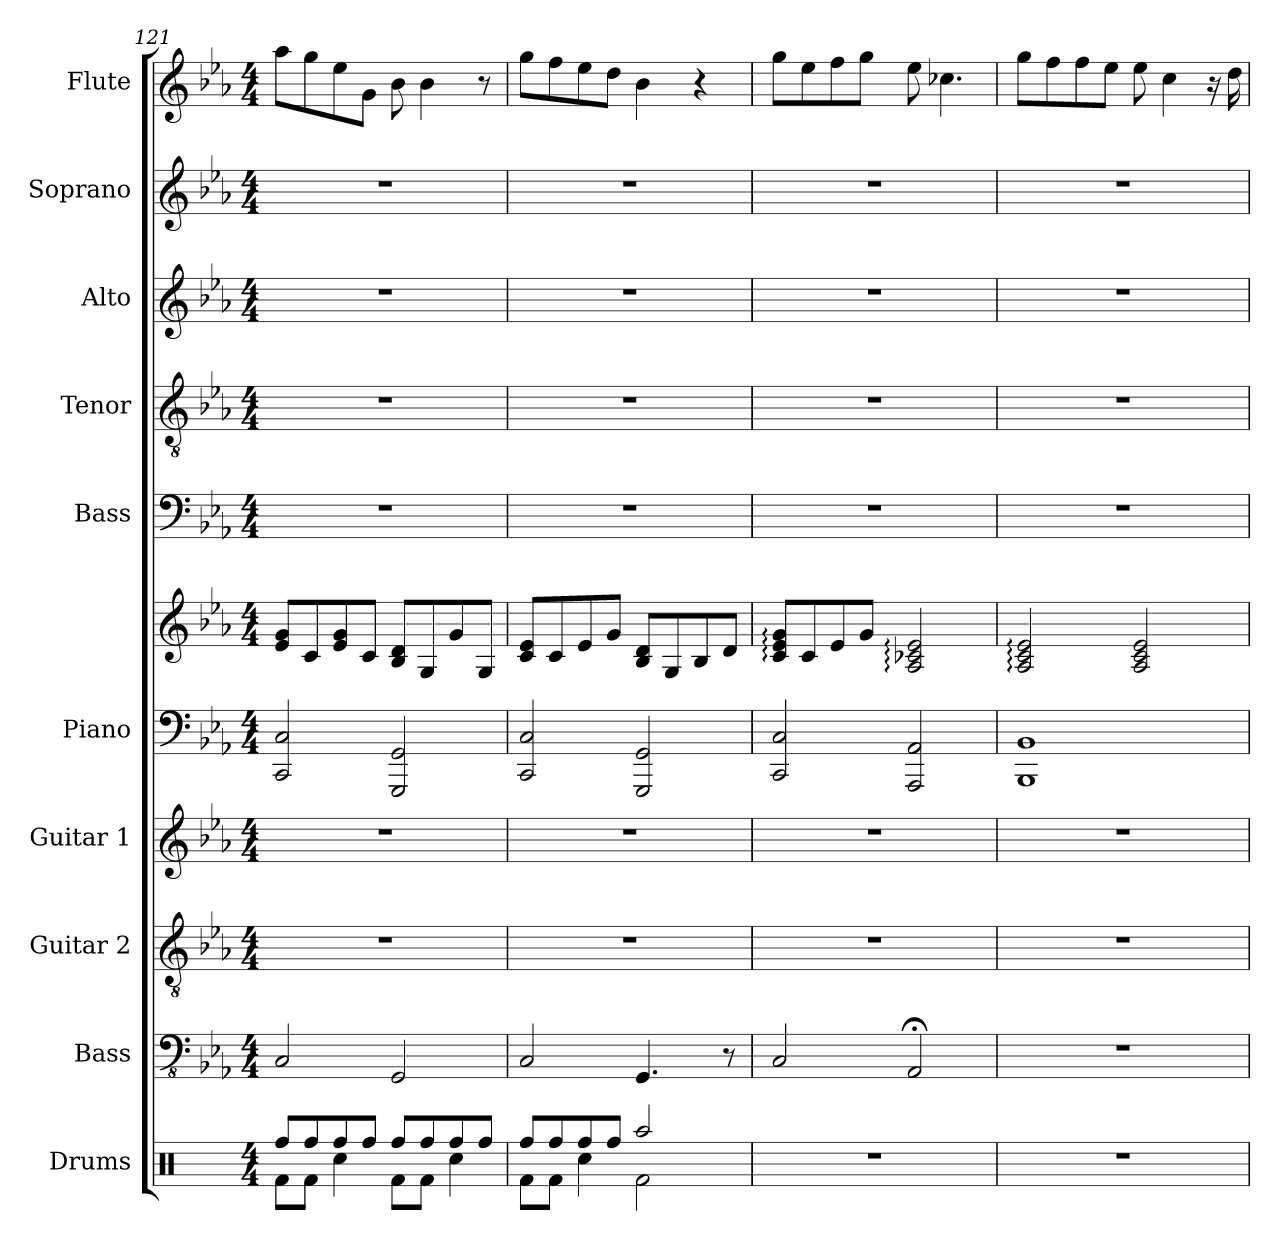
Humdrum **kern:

**kern	**kern	**kern	**kern	**kern	**kern	**kern	**kern	**kern	**kern	**kern
*part10	*part9	*part8	*part7	*part6	*part6	*part5	*part4	*part3	*part2	*part1
*staff11	*staff10	*staff9	*staff8	*staff7	*staff6	*staff5	*staff4	*staff3	*staff2	*staff1
*I"Drums	*I"Bass	*I"Guitar 2	*I"Guitar 1	*I"Piano	*	*I"Bass	*I"Tenor	*I"Alto	*I"Soprano	*I"Flute
*I'Drs.	*I'B.	*I'G.2	*I'G.1	*I'Pno.	*	*I'B.	*I'T.	*I'A.	*I'S.	*I'Fl.
*clefX	*clefFv4	*clefGv2	*clefG2	*clefF4	*clefG2	*clefF4	*clefGv2	*clefG2	*clefG2	*clefG2
*	*	*	*	*	*	*	*	*	*ITrd-7c-12	*
*k[]	*k[b-e-a-]	*k[b-e-a-]	*k[b-e-a-]	*k[b-e-a-]	*k[b-e-a-]	*k[b-e-a-]	*k[b-e-a-]	*k[b-e-a-]	*k[b-e-a-]	*k[b-e-a-]
*M4/4	*M4/4	*M4/4	*M4/4	*M4/4	*M4/4	*M4/4	*M4/4	*M4/4	*M4/4	*M4/4
=121	=121	=121	=121	=121	=121	=121	=121	=121	=121	=121
*^	*	*	*	*	*	*	*	*	*	*
8Rff/L	8Rf\L	2CC/	1r	1r	2CC/ 2C/	8e-/ 8g/L	1r	1r	1r	1r	8aa-\L
8Rff/	8Rf\J	.	.	.	.	8c/	.	.	.	.	8gg\
8Rff/	4Rcc\	.	.	.	.	8e-/ 8g/	.	.	.	.	8ee-\
8Rff/J	.	.	.	.	.	8c/J	.	.	.	.	8g\J
8Rff/L	8Rf\L	2GGG/	.	.	2GGG/ 2GG/	8B-/ 8d/L	.	.	.	.	8b-\
8Rff/	8Rf\J	.	.	.	.	8G/	.	.	.	.	4b-\
8Rff/	4Rcc\	.	.	.	.	8g/	.	.	.	.	.
8Rff/J	.	.	.	.	.	8G/J	.	.	.	.	8r
=122	=122	=122	=122	=122	=122	=122	=122	=122	=122	=122	=122
8Rff/L	8Rf\L	2CC/	1r	1r	2CC/ 2C/	8c/ 8e-/L	1r	1r	1r	1r	8gg\L
8Rff/	8Rf\J	.	.	.	.	8c/	.	.	.	.	8ff\
8Rff/	4Rcc\	.	.	.	.	8e-/	.	.	.	.	8ee-\
8Rff/J	.	.	.	.	.	8g/J	.	.	.	.	8dd\J
2Raa/	2Rf\	4.GGG/	.	.	2GGG/ 2GG/	8B-/ 8d/L	.	.	.	.	4b-\
.	.	.	.	.	.	8G/	.	.	.	.	.
.	.	.	.	.	.	8B-/	.	.	.	.	4r
.	.	8r	.	.	.	8d/J	.	.	.	.	.
*v	*v	*	*	*	*	*	*	*	*	*	*
!!LO:PB:g=z
=123	=123	=123	=123	=123	=123	=123	=123	=123	=123	=123
1r	2CC/	1r	1r	2CC/ 2C/	8c/: 8e-/: 8g/:L	1r	1r	1r	1r	8gg\L
.	.	.	.	.	8c/	.	.	.	.	8ee-\
.	.	.	.	.	8e-/	.	.	.	.	8ff\
.	.	.	.	.	8g/J	.	.	.	.	8gg\J
.	2AAA-;</	.	.	2AAA-/ 2AA-/	2A-/: 2c-X/: 2e-/:	.	.	.	.	8ee-\
.	.	.	.	.	.	.	.	.	.	4.cc-X\
=124	=124	=124	=124	=124	=124	=124	=124	=124	=124	=124
1r	1r	1r	1r	1BBB- 1BB-	2A-/: 2c/: 2e-/:	1r	1r	1r	1r	8gg\L
.	.	.	.	.	.	.	.	.	.	8ff\
.	.	.	.	.	.	.	.	.	.	8ff\
.	.	.	.	.	.	.	.	.	.	8ee-\J
.	.	.	.	.	2A-/ 2c/ 2e-/	.	.	.	.	8ee-\
.	.	.	.	.	.	.	.	.	.	4cc\
.	.	.	.	.	.	.	.	.	.	16r
.	.	.	.	.	.	.	.	.	.	16dd\
=	=	=	=	=	=	=	=	=	=	=
*-	*-	*-	*-	*-	*-	*-	*-	*-	*-	*-
